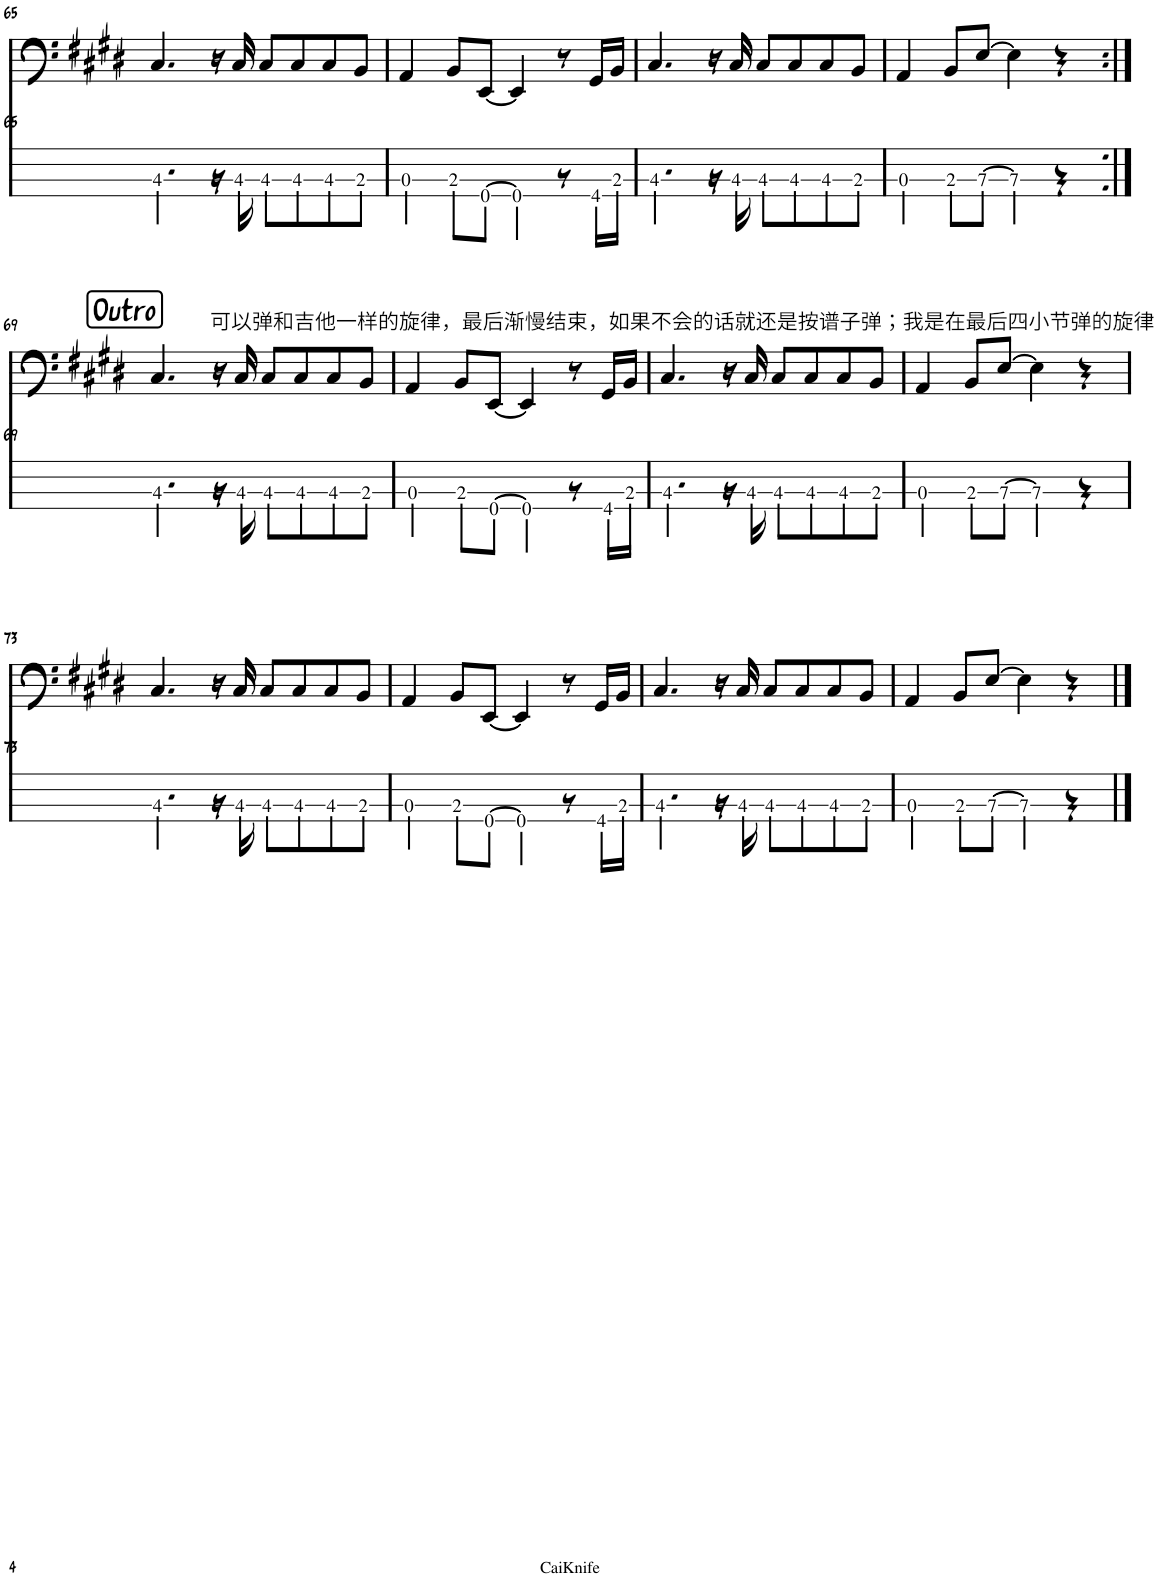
**kern	**kern
*part1	*part1
*staff2	*staff1
*I"电贝斯	*
!!LO:PB:g=z
*	*clefF4
*Trd7c12	*Trd7c12
*k[f#c#g#d#]	*k[f#c#g#d#]
*M4/4	*M4/4
=65	=65
4.C#\	4.C#/
16r	16r
16C#\	16C#/
8C#\L	8C#/L
8C#\	8C#/
8C#\	8C#/
8BB\J	8BB/J
=66	=66
4AA\	4AA/
8BB\L	8BB/L
[8EE\J	[8EE/J
4EE\]	4EE/]
8r	8r
16GG#\LL	16GG#/LL
16BB\JJ	16BB/JJ
=67	=67
4.C#\	4.C#/
16r	16r
16C#\	16C#/
8C#\L	8C#/L
8C#\	8C#/
8C#\	8C#/
8BB\J	8BB/J
=68	=68
4AA\	4AA/
8BB\L	8BB/L
[8E\J	[8E/J
4E\]	4E\]
4r	4r
!!LO:LB:g=z
!!LO:REH:place=s1:a:B:cj:fs=14:t=Outro
=69:|!	=69:|!
!	!LO:TX:a:t=可以弹和吉他一样的旋律，最后渐慢结束，如果不会的话就还是按谱子弹；我是在最后四小节弹的旋律
4.C#\	4.C#/
16r	16r
16C#\	16C#/
8C#\L	8C#/L
8C#\	8C#/
8C#\	8C#/
8BB\J	8BB/J
=70	=70
4AA\	4AA/
8BB\L	8BB/L
[8EE\J	[8EE/J
4EE\]	4EE/]
8r	8r
16GG#\LL	16GG#/LL
16BB\JJ	16BB/JJ
=71	=71
4.C#\	4.C#/
16r	16r
16C#\	16C#/
8C#\L	8C#/L
8C#\	8C#/
8C#\	8C#/
8BB\J	8BB/J
=72	=72
4AA\	4AA/
8BB\L	8BB/L
[8E\J	[8E/J
4E\]	4E\]
4r	4r
!!LO:LB:g=z
=73	=73
4.C#\	4.C#/
16r	16r
16C#\	16C#/
8C#\L	8C#/L
8C#\	8C#/
8C#\	8C#/
8BB\J	8BB/J
=74	=74
4AA\	4AA/
8BB\L	8BB/L
[8EE\J	[8EE/J
4EE\]	4EE/]
8r	8r
16GG#\LL	16GG#/LL
16BB\JJ	16BB/JJ
=75	=75
4.C#\	4.C#/
16r	16r
16C#\	16C#/
8C#\L	8C#/L
8C#\	8C#/
8C#\	8C#/
8BB\J	8BB/J
=76	=76
4AA\	4AA/
8BB\L	8BB/L
[8E\J	[8E/J
4E\]	4E\]
4r	4r
==	==
*-	*-
